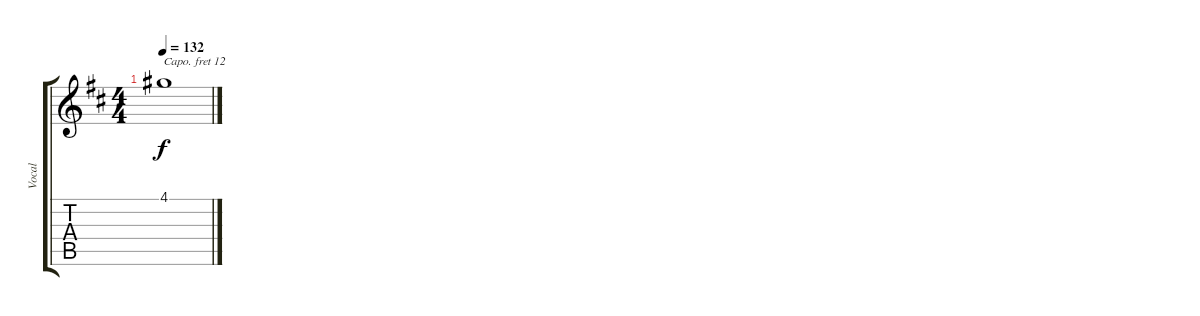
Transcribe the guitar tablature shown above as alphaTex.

\track ("Vocal" "Vocal") {instrument oboe}
\staff {score tabs}
\capo 12
\tuning (E4 B3 G3 D3 A2 E2) {hide}
\ts (4 4)
\tempo 132
\clef g2
\ks d
4.1{t}.1{lyrics (0 "") lyrics (1 "") lyrics (2 "") lyrics (3 "") lyrics (4 "") dy f}
